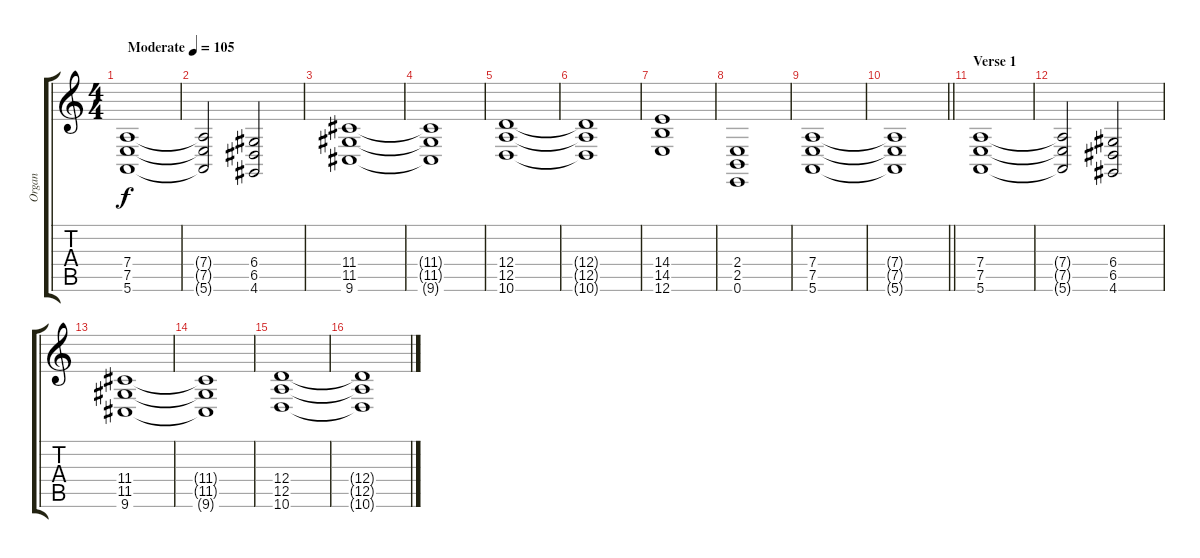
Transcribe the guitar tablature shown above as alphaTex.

\track ("Organ" "Organ") {instrument drawbarorgan}
\staff {score tabs}
\tuning (E4 B3 G3 D3 A2 E2) {hide}
\ts (4 4)
\tempo (105 "Moderate")
\clef g2
\ks c
(7.4 7.5 5.6).1{dy f instrument drawbarorgan} |
(7.4{t} 7.5{t} 5.6{t}).2 (6.4 6.5 4.6).2 |
(11.4 11.5 9.6).1 |
(11.4{t} 11.5{t} 9.6{t}).1 |
(12.4 12.5 10.6).1 |
(12.4{t} 12.5{t} 10.6{t}).1 |
(14.4 14.5 12.6).1 |
(2.4 2.5 0.6).1 |
(7.4 7.5 5.6).1 |
\barLineRight lightlight
(7.4{t} 7.5{t} 5.6{t}).1 |
\section ("" "Verse 1")
(7.4 7.5 5.6).1 |
(7.4{t} 7.5{t} 5.6{t}).2 (6.4 6.5 4.6).2 |
(11.4 11.5 9.6).1 |
(11.4{t} 11.5{t} 9.6{t}).1 |
(12.4 12.5 10.6).1 |
(12.4{t} 12.5{t} 10.6{t}).1
